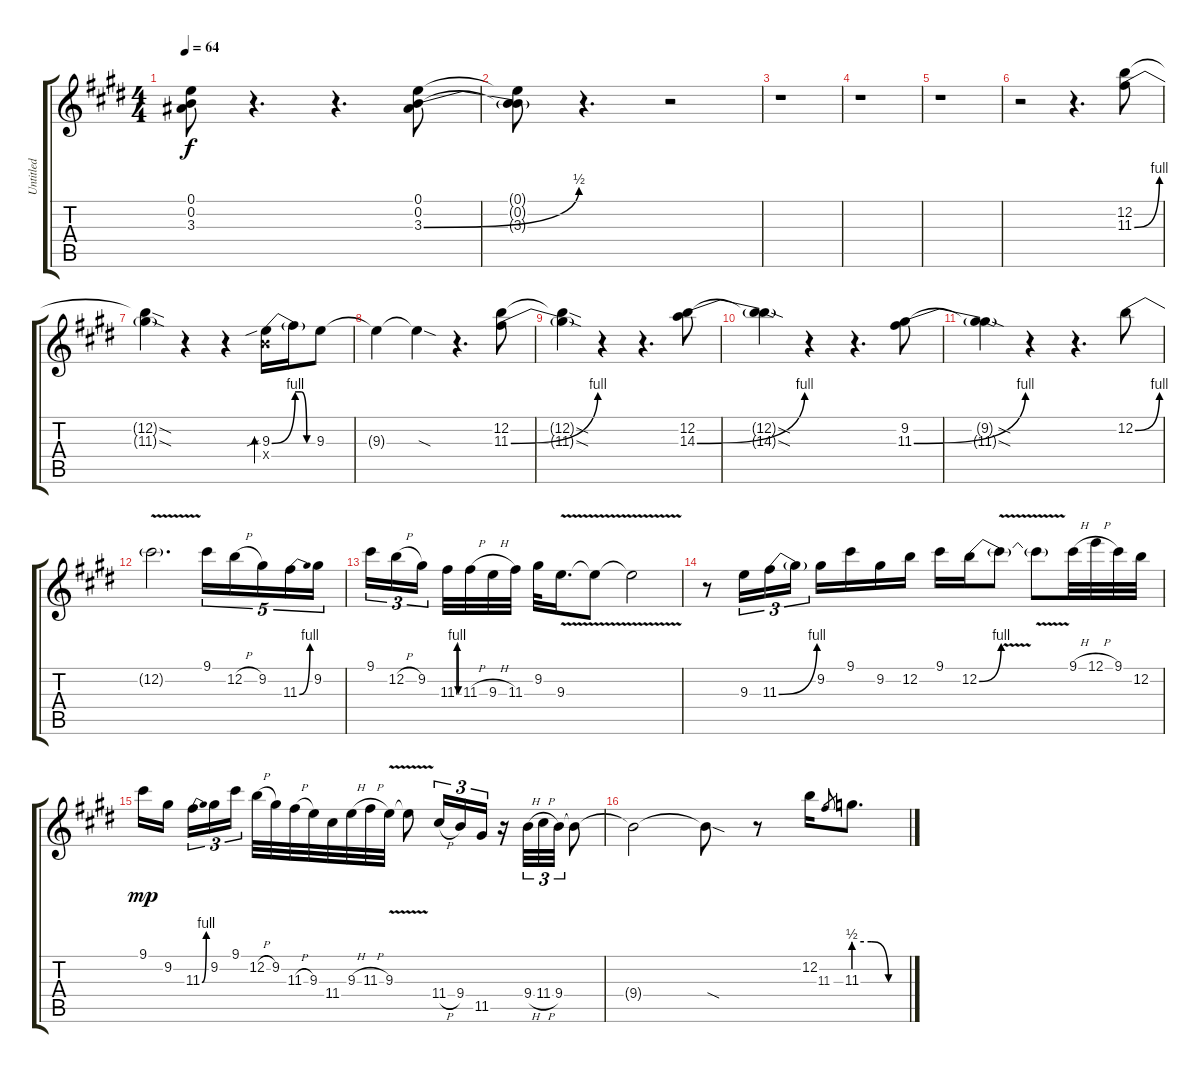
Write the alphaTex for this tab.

\track ("Untitled" "Untitled") {instrument distortionguitar}
\staff {score tabs}
\tuning (E4 B3 G3 D3 A2 E2) {hide}
\ts (4 4)
\tempo 64
\clef g2
\ks c#minor
(0.1{t} 0.2{t} 3.3{t}).8{dy f} r.4{d} r.4{d} (0.1 0.2 3.3{be (bend 0 0 60 2)}).8 |
\ks e
(0.1{t} 0.2{t} 3.3{t}).8 r.4{d} r.2 |
\ks c#minor
r.1 |
r.1 |
r.1 |
r.2 r.4{d} (12.2 11.3{be (bend 0 0 60 4)}).8 |
\ks e
(12.2{sod t} 11.3{sod t}).4 r.4 r.4 (9.3{be (bend 0 0 60 4) sib} 9.4{x}).16{bd 30} 9.3{be (custom 0 4 20 4 40 0 60 0) t}.16 9.3.8 |
\ks c#minor
9.3{t}.4 9.3{sod t}.4 r.4{d} (12.2 11.3{be (bend 0 0 60 4)}).8 |
(12.2{sod t} 11.3{sod t}).4 r.4 r.4{d} (12.2 14.3{be (bend 0 0 60 4)}).8 |
(12.2{sod t} 14.3{sod t}).4 r.4 r.4{d} (9.2 11.3{be (bend 0 0 60 4)}).8 |
\ks e
(9.2{sod t} 11.3{sod t}).4 r.4 r.4{d} 12.2{be (bend 0 0 60 4)}.8 |
\ks c#minor
12.2{v t}.2{d} 9.1.16{tu (5 4)} 12.2{h}.16{tu (5 4)} 9.2.16{tu (5 4)} 11.3{be (bend 0 0 60 4)}.16{tu (5 4)} 9.2.16{tu (5 4)} |
9.1.16{tu (3 2)} 12.2{h}.16{tu (3 2)} 9.2.16{tu (3 2) beam splitsecondary} 11.3{be (custom 0 0 10 4 25 4 40 0 60 0)}.32 11.3{h}.32 9.3{h}.32 11.3.32 9.2.32 9.3{v}.16{d} 9.3{v t}.8 9.3{v t}.2 |
r.8 9.3.16{tu (3 2)} 11.3{be (bend 0 0 60 4)}.16{tu (3 2)} 11.3{t}.16{tu (3 2)} 9.2.16 9.1.16 9.2.16 12.2.16 9.1.16 12.2{be (bend 0 0 60 4)}.16 12.2{v t}.8 12.2{v t}.8 9.1{h}.32 12.1{h}.32 9.1.32 12.2.32 |
\ks e
9.1.16{dy mp} 9.2.16{beam splitsecondary} 11.3{be (bend 0 0 60 4)}.16{tu (3 2)} 9.2.16{tu (3 2)} 9.1.16{tu (3 2)} 12.2{h}.32 9.2.32 11.3{h}.32 9.3.32 11.4.32 9.3{h}.32 11.3{h}.32 9.3{v}.32 9.3{v t}.8 11.4{h}.16{tu (3 2)} 9.4.16{tu (3 2)} 11.5.16{tu (3 2)} r.16 9.4{h}.32{tu (3 2)} 11.4{h}.32{tu (3 2)} 9.4.32{tu (3 2)} 9.4{t}.8 |
\ks c#minor
9.4{t}.2 9.4{sod t}.8 r.8 12.2.16 11.3.8{gr} 11.3{be (custom 0 2 20 2 40 0 60 0)}.8{d}
